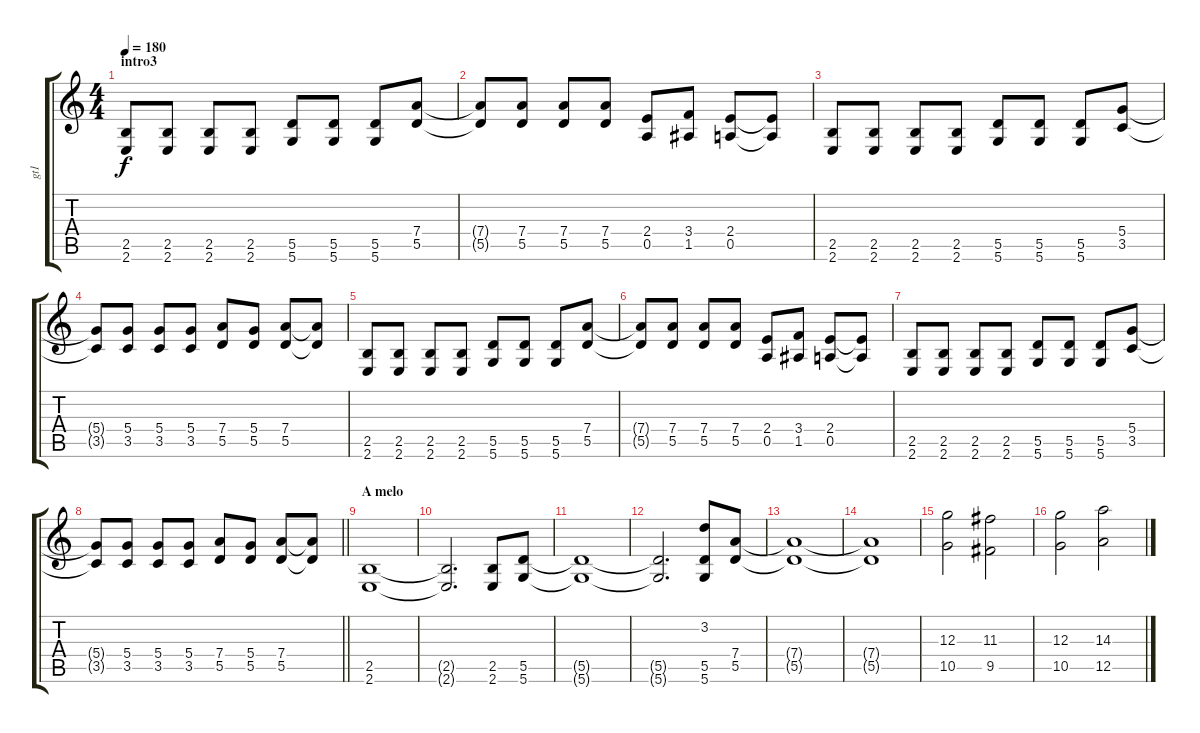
\track ("gt1" "gt1") {instrument distortionguitar}
\staff {score tabs}
\tuning (E4 B3 G3 D3 A2 D2) {hide}
\ts (4 4)
\section ("" "intro3")
\tempo 180
\clef g2
\ks c
(2.5 2.6).8{dy f} (2.5 2.6).8 (2.5 2.6).8 (2.5 2.6).8 (5.5 5.6).8 (5.5 5.6).8 (5.5 5.6).8 (7.4 5.5).8 |
(7.4{t} 5.5{t}).8 (7.4 5.5).8 (7.4 5.5).8 (7.4 5.5).8 (2.4 0.5).8 (3.4 1.5).8 (2.4 0.5).8 (2.4{t} 0.5{t}).8 |
(2.5 2.6).8 (2.5 2.6).8 (2.5 2.6).8 (2.5 2.6).8 (5.5 5.6).8 (5.5 5.6).8 (5.5 5.6).8 (5.4 3.5).8 |
(5.4{t} 3.5{t}).8 (5.4 3.5).8 (5.4 3.5).8 (5.4 3.5).8 (7.4 5.5).8 (5.4 5.5).8 (7.4 5.5).8 (7.4{t} 5.5{t}).8 |
(2.5 2.6).8 (2.5 2.6).8 (2.5 2.6).8 (2.5 2.6).8 (5.5 5.6).8 (5.5 5.6).8 (5.5 5.6).8 (7.4 5.5).8 |
(7.4{t} 5.5{t}).8 (7.4 5.5).8 (7.4 5.5).8 (7.4 5.5).8 (2.4 0.5).8 (3.4 1.5).8 (2.4 0.5).8 (2.4{t} 0.5{t}).8 |
(2.5 2.6).8 (2.5 2.6).8 (2.5 2.6).8 (2.5 2.6).8 (5.5 5.6).8 (5.5 5.6).8 (5.5 5.6).8 (5.4 3.5).8 |
\barLineRight lightlight
(5.4{t} 3.5{t}).8 (5.4 3.5).8 (5.4 3.5).8 (5.4 3.5).8 (7.4 5.5).8 (5.4 5.5).8 (7.4 5.5).8 (7.4{t} 5.5{t}).8 |
\section ("" "A melo")
(2.5 2.6).1 |
(2.5{t} 2.6{t}).2{d} (2.5 2.6).8 (5.5 5.6).8 |
(5.5{t} 5.6{t}).1 |
(5.5{t} 5.6{t}).2{d} (3.2 5.5 5.6).8 (7.4 5.5).8 |
(7.4{t} 5.5{t}).1 |
(7.4{t} 5.5{t}).1 |
(12.3 10.5).2 (11.3 9.5).2 |
(12.3 10.5).2 (14.3 12.5).2
